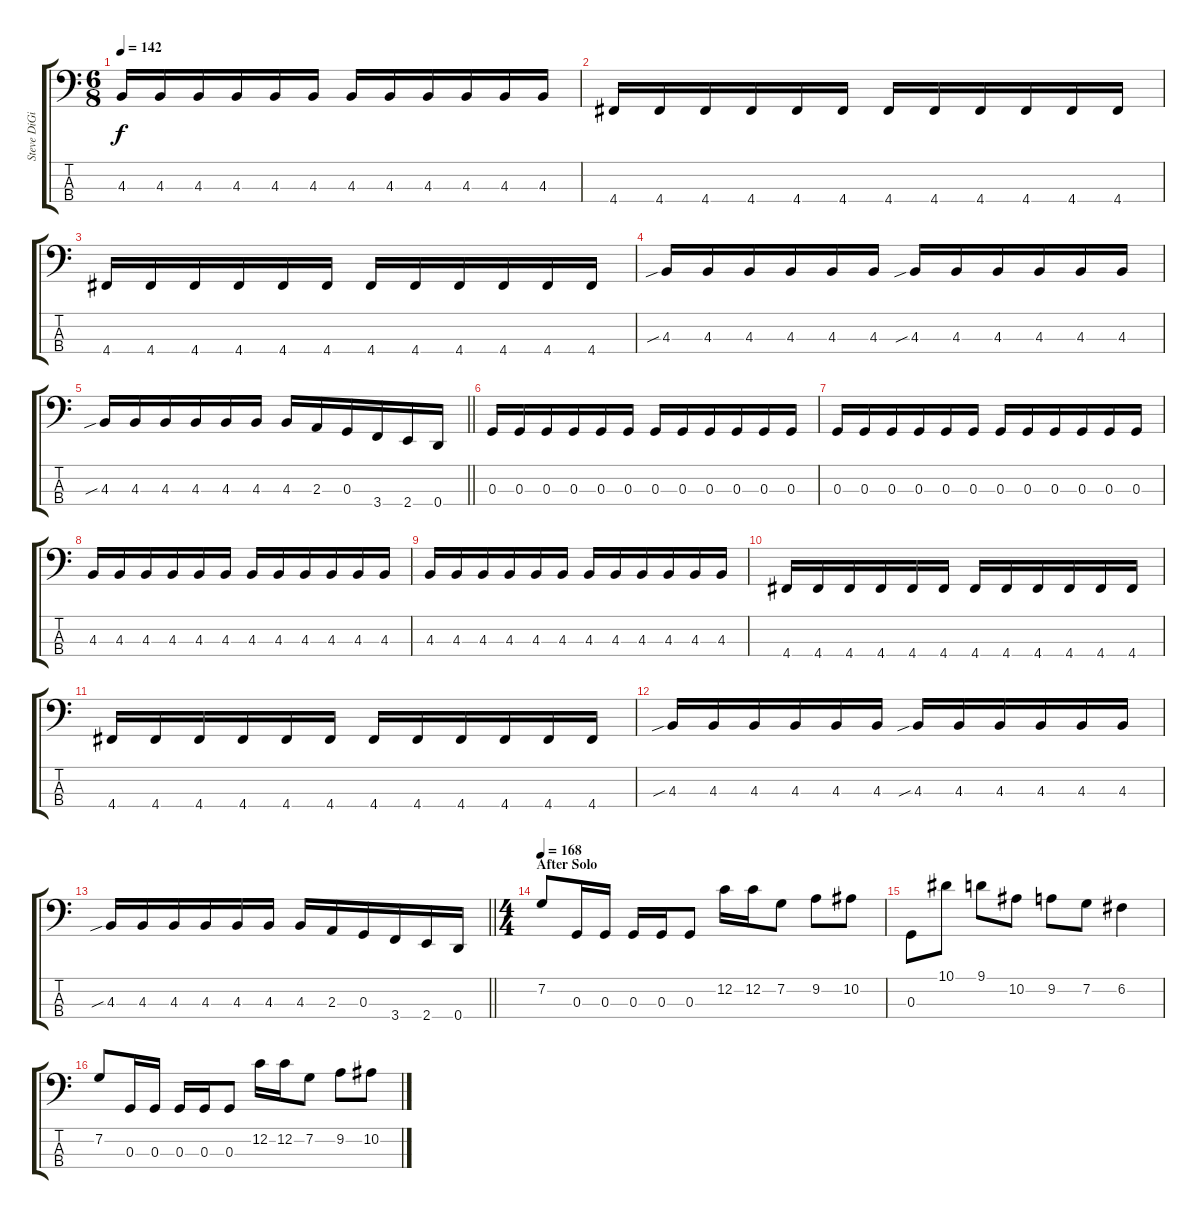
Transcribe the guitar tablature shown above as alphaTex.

\track ("Steve DiGiorgio" "Steve DiGi") {instrument fretlessbass}
\staff {score tabs}
\tuning (F2 C2 G1 D1) {hide}
\ts (6 8)
\tempo 142
\clef f4
\ks c
4.3.16{dy f} 4.3.16 4.3.16 4.3.16 4.3.16 4.3.16 4.3.16 4.3.16 4.3.16 4.3.16 4.3.16 4.3.16 |
4.4.16 4.4.16 4.4.16 4.4.16 4.4.16 4.4.16 4.4.16 4.4.16 4.4.16 4.4.16 4.4.16 4.4.16 |
4.4.16 4.4.16 4.4.16 4.4.16 4.4.16 4.4.16 4.4.16 4.4.16 4.4.16 4.4.16 4.4.16 4.4.16 |
4.3{sib}.16 4.3.16 4.3.16 4.3.16 4.3.16 4.3.16 4.3{sib}.16 4.3.16 4.3.16 4.3.16 4.3.16 4.3.16 |
\barLineRight lightlight
4.3{sib}.16 4.3.16 4.3.16 4.3.16 4.3.16 4.3.16 4.3.16 2.3.16 0.3.16 3.4.16 2.4.16 0.4.16 |
0.3.16 0.3.16 0.3.16 0.3.16 0.3.16 0.3.16 0.3.16 0.3.16 0.3.16 0.3.16 0.3.16 0.3.16 |
0.3.16 0.3.16 0.3.16 0.3.16 0.3.16 0.3.16 0.3.16 0.3.16 0.3.16 0.3.16 0.3.16 0.3.16 |
4.3.16 4.3.16 4.3.16 4.3.16 4.3.16 4.3.16 4.3.16 4.3.16 4.3.16 4.3.16 4.3.16 4.3.16 |
4.3.16 4.3.16 4.3.16 4.3.16 4.3.16 4.3.16 4.3.16 4.3.16 4.3.16 4.3.16 4.3.16 4.3.16 |
4.4.16 4.4.16 4.4.16 4.4.16 4.4.16 4.4.16 4.4.16 4.4.16 4.4.16 4.4.16 4.4.16 4.4.16 |
4.4.16 4.4.16 4.4.16 4.4.16 4.4.16 4.4.16 4.4.16 4.4.16 4.4.16 4.4.16 4.4.16 4.4.16 |
4.3{sib}.16 4.3.16 4.3.16 4.3.16 4.3.16 4.3.16 4.3{sib}.16 4.3.16 4.3.16 4.3.16 4.3.16 4.3.16 |
\barLineRight lightlight
4.3{sib}.16 4.3.16 4.3.16 4.3.16 4.3.16 4.3.16 4.3.16 2.3.16 0.3.16 3.4.16 2.4.16 0.4.16 |
\ts (4 4)
\section ("" "After Solo")
\tempo 168
7.2.8 0.3.16 0.3.16 0.3.16 0.3.16 0.3.8 12.2.16 12.2.16 7.2.8 9.2.8 10.2.8 |
0.3.8 10.1.8 9.1.8 10.2.8 9.2.8 7.2.8 6.2.4 |
7.2.8 0.3.16 0.3.16 0.3.16 0.3.16 0.3.8 12.2.16 12.2.16 7.2.8 9.2.8 10.2.8
